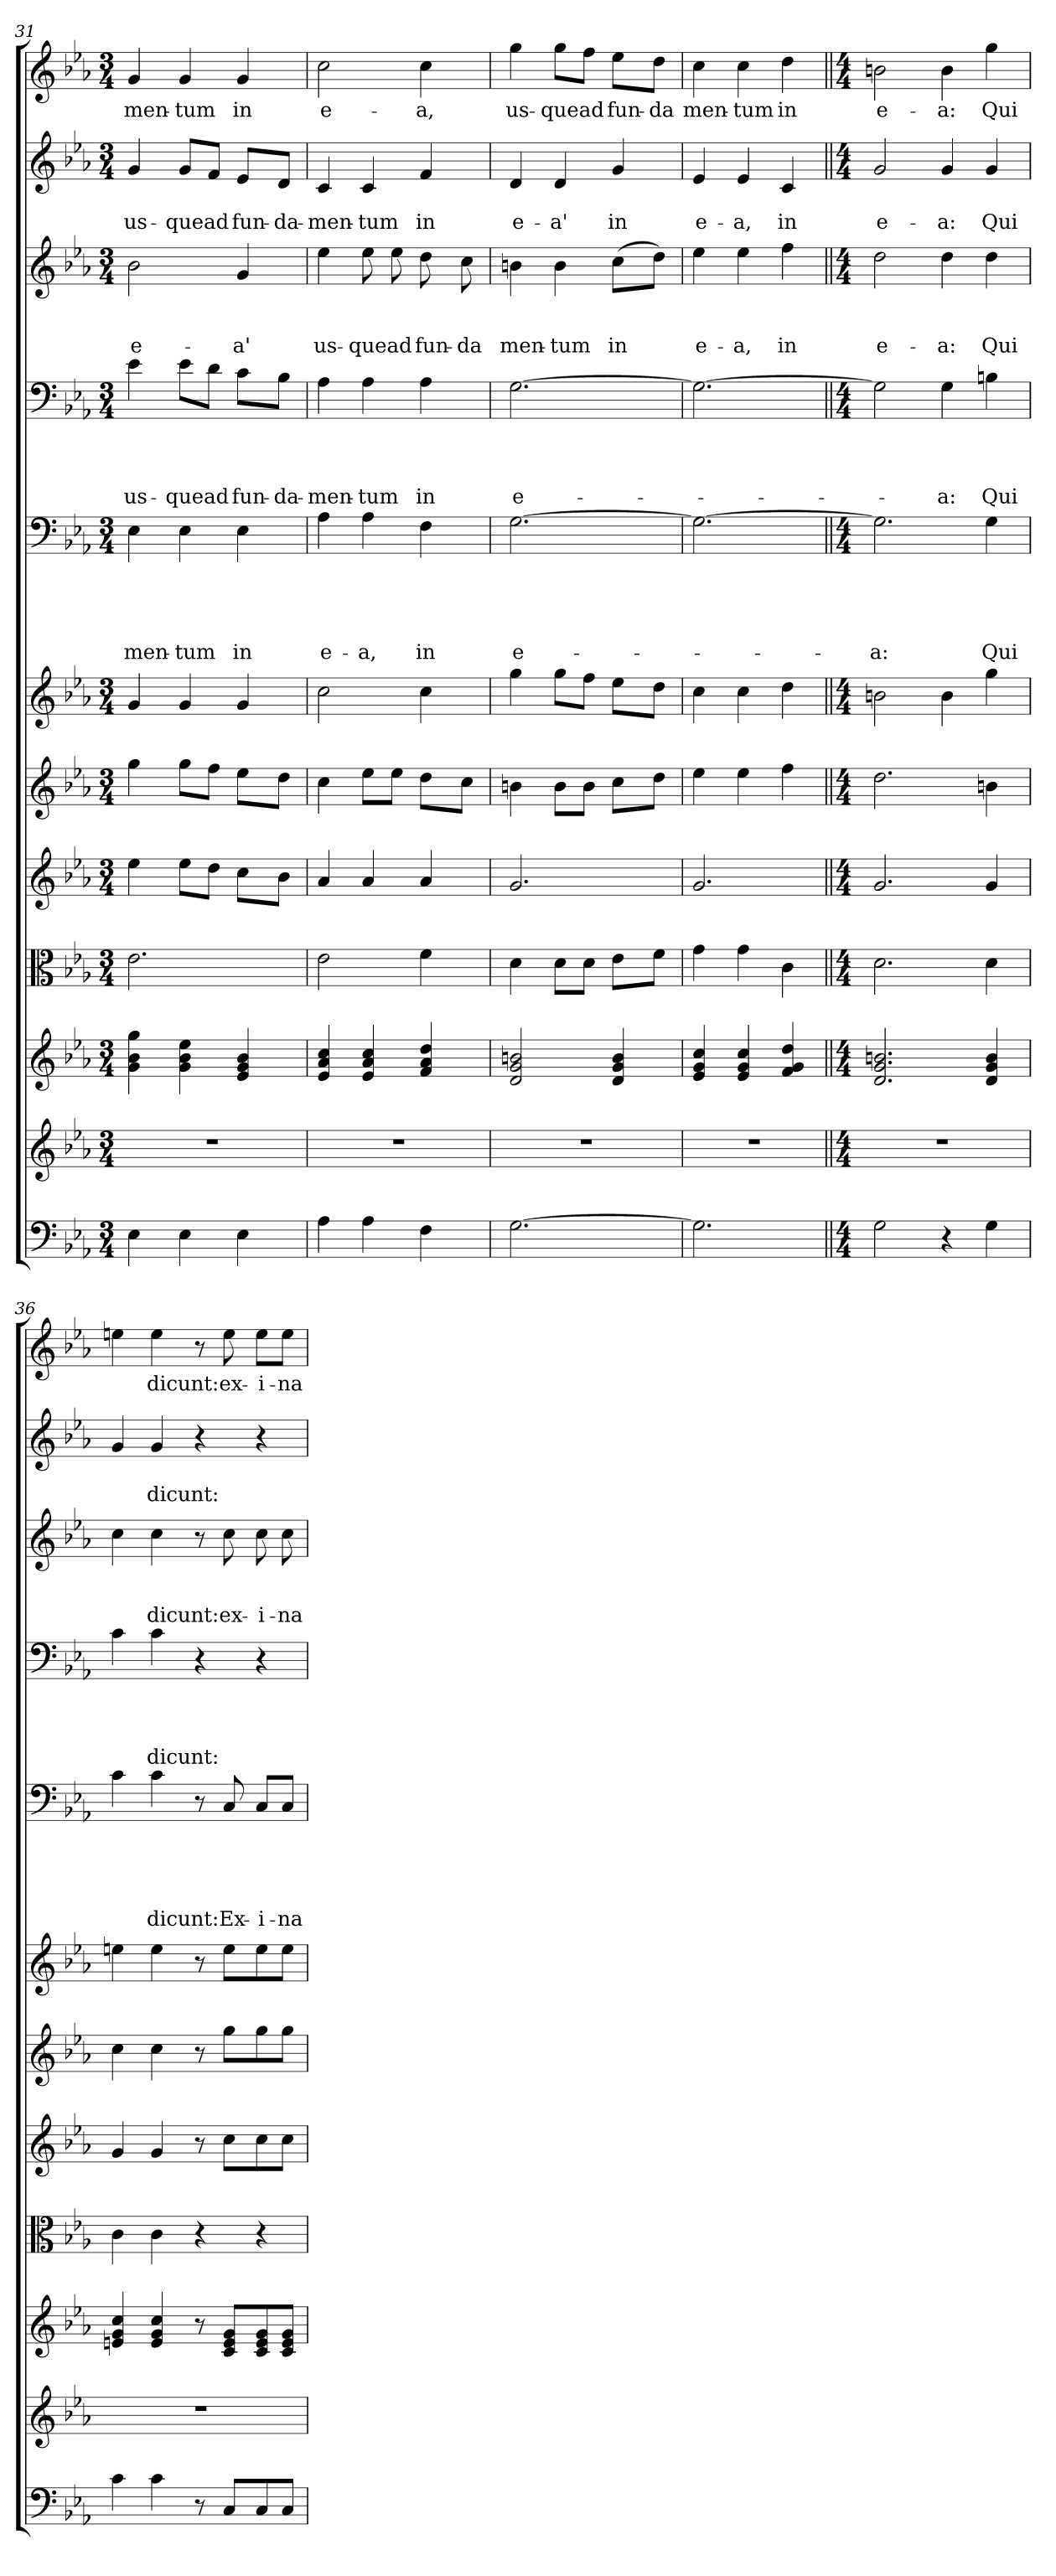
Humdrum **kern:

**kern	**kern	**kern	**kern	**kern	**kern	**kern	**kern	**text	**text	**text	**text	**text	**kern	**text	**text	**text	**text	**kern	**text	**text	**text	**kern	**text	**text	**kern	**text
*part11	*part10	*part10	*part9	*part8	*part7	*part6	*part5	*part5	*part5	*part5	*part5	*part5	*part4	*part4	*part4	*part4	*part4	*part3	*part3	*part3	*part3	*part2	*part2	*part2	*part1	*part1
*staff12	*staff11	*staff10	*staff9	*staff8	*staff7	*staff6	*staff5	*staff5	*staff5	*staff5	*staff5	*staff5	*staff4	*staff4	*staff4	*staff4	*staff4	*staff3	*staff3	*staff3	*staff3	*staff2	*staff2	*staff2	*staff1	*staff1
!!LO:PB:g=z
*clefF4	*clefG2	*clefG2	*clefC3	*clefG2	*clefG2	*clefG2	*clefF4	*	*	*	*	*	*clefF4	*	*	*	*	*clefG2	*	*	*	*clefG2	*	*	*clefG2	*
*	*	*	*	*	*	*	*	*	*	*	*	*	*	*	*	*	*	*ITrd7c12	*	*	*	*	*	*	*	*
*k[b-e-a-]	*k[b-e-a-]	*k[b-e-a-]	*k[b-e-a-]	*k[b-e-a-]	*k[b-e-a-]	*k[b-e-a-]	*k[b-e-a-]	*	*	*	*	*	*k[b-e-a-]	*	*	*	*	*k[b-e-a-]	*	*	*	*k[b-e-a-]	*	*	*k[b-e-a-]	*
*E-:	*E-:	*E-:	*E-:	*E-:	*E-:	*E-:	*E-:	*	*	*	*	*	*E-:	*	*	*	*	*E-:	*	*	*	*E-:	*	*	*E-:	*
*M3/4	*M3/4	*M3/4	*M3/4	*M3/4	*M3/4	*M3/4	*M3/4	*	*	*	*	*	*M3/4	*	*	*	*	*M3/4	*	*	*	*M3/4	*	*	*M3/4	*
=31	=31	=31	=31	=31	=31	=31	=31	=31	=31	=31	=31	=31	=31	=31	=31	=31	=31	=31	=31	=31	=31	=31	=31	=31	=31	=31
!	!	!	!	!	!	!	!	!	!	!	!	!LO:LY:b	!	!	!	!	!LO:LY:b	!	!	!	!LO:LY:b	!	!	!LO:LY:b	!	!LO:LY:b
4E-\	2.r	4g\ 4b-\ 4gg\	2.e-\	4ee-\	4gg\	4g/	4E-\	.	.	.	.	men-	4e-\	.	.	.	us-	2B-\	.	.	e-	4g/	.	us-	4g/	men-
!	!	!	!	!	!	!	!	!	!	!	!	!LO:LY:b	!	!	!	!	!LO:LY:b	!	!	!	!	!	!	!LO:LY:b	!	!LO:LY:b
4E-\	.	4g\ 4b-\ 4ee-\	.	8ee-\L	8gg\L	4g/	4E-\	.	.	.	.	-tum	8e-\L	.	.	.	-que	.	.	.	.	8g/L	.	-que	4g/	-tum
!	!	!	!	!	!	!	!	!	!	!	!	!	!	!	!	!	!LO:LY:b	!	!	!	!	!	!	!LO:LY:b	!	!
.	.	.	.	8dd\J	8ff\J	.	.	.	.	.	.	.	8d\J	.	.	.	ad	.	.	.	.	8f/J	.	ad	.	.
!	!	!	!	!	!	!	!	!	!	!	!	!LO:LY:b	!	!	!	!	!LO:LY:b	!	!	!	!LO:LY:b	!	!	!LO:LY:b	!	!LO:LY:b
4E-\	.	4e-/ 4g/ 4b-/	.	8cc\L	8ee-\L	4g/	4E-\	.	.	.	.	in	8c\L	.	.	.	fun-	4G/	.	.	-a'	8e-/L	.	fun-	4g/	in
!	!	!	!	!	!	!	!	!	!	!	!	!	!	!	!	!	!LO:LY:b	!	!	!	!	!	!	!LO:LY:b	!	!
.	.	.	.	8b-\J	8dd\J	.	.	.	.	.	.	.	8B-\J	.	.	.	-da-	.	.	.	.	8d/J	.	-da-	.	.
=32	=32	=32	=32	=32	=32	=32	=32	=32	=32	=32	=32	=32	=32	=32	=32	=32	=32	=32	=32	=32	=32	=32	=32	=32	=32	=32
!	!	!	!	!	!	!	!	!	!	!	!	!LO:LY:b	!	!	!	!	!LO:LY:b	!	!	!	!LO:LY:b	!	!	!LO:LY:b	!	!LO:LY:b
4A-\	2.r	4e-/ 4a-/ 4cc/	2e-\	4a-/	4cc\	2cc\	4A-\	.	.	.	.	e-	4A-\	.	.	.	-men-	4e-\	.	.	us-	4c/	.	-men-	2cc\	e-
!	!	!	!	!	!	!	!	!	!	!	!	!LO:LY:b	!	!	!	!	!LO:LY:b	!	!	!	!LO:LY:b	!	!	!LO:LY:b	!	!
4A-\	.	4e-/ 4a-/ 4cc/	.	4a-/	8ee-\L	.	4A-\	.	.	.	.	-a,	4A-\	.	.	.	-tum	8e-\	.	.	-que	4c/	.	-tum	.	.
!	!	!	!	!	!	!	!	!	!	!	!	!	!	!	!	!	!	!	!	!	!LO:LY:b	!	!	!	!	!
.	.	.	.	.	8ee-\J	.	.	.	.	.	.	.	.	.	.	.	.	8e-\	.	.	ad	.	.	.	.	.
!	!	!	!	!	!	!	!	!	!	!	!	!LO:LY:b	!	!	!	!	!LO:LY:b	!	!	!	!LO:LY:b	!	!	!LO:LY:b	!	!LO:LY:b
4F\	.	4f/ 4a-/ 4dd/	4f\	4a-/	8dd\L	4cc\	4F\	.	.	.	.	in	4A-\	.	.	.	in	8d\	.	.	fun-	4f/	.	in	4cc\	-a,
!	!	!	!	!	!	!	!	!	!	!	!	!	!	!	!	!	!	!	!	!	!LO:LY:b	!	!	!	!	!
.	.	.	.	.	8cc\J	.	.	.	.	.	.	.	.	.	.	.	.	8c\	.	.	-da	.	.	.	.	.
=33	=33	=33	=33	=33	=33	=33	=33	=33	=33	=33	=33	=33	=33	=33	=33	=33	=33	=33	=33	=33	=33	=33	=33	=33	=33	=33
!	!	!	!	!	!	!	!	!	!	!	!	!LO:LY:b	!	!	!	!	!LO:LY:b	!	!	!	!LO:LY:b	!	!	!LO:LY:b	!	!LO:LY:b
[<2.G\	2.r	2d/ 2g/ 2bn/	4d\	2.g/	4bn\	4gg\	[>2.G\	.	.	.	.	e-	[>2.G\	.	.	.	e-	4Bn\	.	.	men-	4d/	.	e-	4gg\	us-
!	!	!	!	!	!	!	!	!	!	!	!	!	!	!	!	!	!	!	!	!	!LO:LY:b	!	!	!LO:LY:b	!	!LO:LY:b
.	.	.	8d\L	.	8b\L	8gg\L	.	.	.	.	.	.	.	.	.	.	.	4B\	.	.	-tum	4d/	.	-a'	8gg\L	-que
!	!	!	!	!	!	!	!	!	!	!	!	!	!	!	!	!	!	!	!	!	!	!	!	!	!	!LO:LY:b
.	.	.	8d\J	.	8b\J	8ff\J	.	.	.	.	.	.	.	.	.	.	.	.	.	.	.	.	.	.	8ff\J	ad
!	!	!	!	!	!	!	!	!	!	!	!	!	!	!	!	!	!	!	!	!	!LO:LY:b	!	!	!LO:LY:b	!	!LO:LY:b
.	.	4d/ 4g/ 4b/	8e-\L	.	8cc\L	8ee-\L	.	.	.	.	.	.	.	.	.	.	.	(>8c\L	.	.	in	4g/	.	in	8ee-\L	fun-
!	!	!	!	!	!	!	!	!	!	!	!	!	!	!	!	!	!	!	!	!	!	!	!	!	!	!LO:LY:b
.	.	.	8f\J	.	8dd\J	8dd\J	.	.	.	.	.	.	.	.	.	.	.	8d\J)	.	.	.	.	.	.	8dd\J	-da
=34	=34	=34	=34	=34	=34	=34	=34	=34	=34	=34	=34	=34	=34	=34	=34	=34	=34	=34	=34	=34	=34	=34	=34	=34	=34	=34
!	!	!	!	!	!	!	!	!	!	!	!	!	!	!	!	!	!	!	!	!	!LO:LY:b	!	!	!LO:LY:b	!	!LO:LY:b
2.G\]	2.r	4e-/ 4g/ 4cc/	4g\	2.g/	4ee-\	4cc\	2.G\_	.	.	.	.	.	2.G\_	.	.	.	.	4e-\	.	.	e-	4e-/	.	e-	4cc\	men-
!	!	!	!	!	!	!	!	!	!	!	!	!	!	!	!	!	!	!	!	!	!LO:LY:b	!	!	!LO:LY:b	!	!LO:LY:b
.	.	4e-/ 4g/ 4cc/	4g\	.	4ee-\	4cc\	.	.	.	.	.	.	.	.	.	.	.	4e-\	.	.	-a,	4e-/	.	-a,	4cc\	-tum
!	!	!	!	!	!	!	!	!	!	!	!	!	!	!	!	!	!	!	!	!	!LO:LY:b	!	!	!LO:LY:b	!	!LO:LY:b
.	.	4f/ 4g/ 4dd/	4c\	.	4ff\	4dd\	.	.	.	.	.	.	.	.	.	.	.	4f\	.	.	in	4c/	.	in	4dd\	in
=35||	=35||	=35||	=35||	=35||	=35||	=35||	=35||	=35||	=35||	=35||	=35||	=35||	=35||	=35||	=35||	=35||	=35||	=35||	=35||	=35||	=35||	=35||	=35||	=35||	=35||	=35||
*M4/4	*M4/4	*M4/4	*M4/4	*M4/4	*M4/4	*M4/4	*M4/4	*	*	*	*	*	*M4/4	*	*	*	*	*M4/4	*	*	*	*M4/4	*	*	*M4/4	*
!	!	!	!	!	!	!	!	!	!	!	!	!LO:LY:b	!	!	!	!	!	!	!	!	!LO:LY:b	!	!	!LO:LY:b	!	!LO:LY:b
2G\	1r	2.d/ 2.g/ 2.bn/	2.d\	2.g/	2.dd\	2bn\	2.G\]	.	.	.	.	-a:	2G\]	.	.	.	.	2d\	.	.	e-	2g/	.	e-	2bn\	e-
!	!	!	!	!	!	!	!	!	!	!	!	!	!	!	!	!	!LO:LY:b	!	!	!	!LO:LY:b	!	!	!LO:LY:b	!	!LO:LY:b
4r	.	.	.	.	.	4b\	.	.	.	.	.	.	4G\	.	.	.	-a:	4d\	.	.	-a:	4g/	.	-a:	4b\	-a:
!	!	!	!	!	!	!	!	!	!	!	!	!LO:LY:b	!	!	!	!	!LO:LY:b	!	!	!	!LO:LY:b	!	!	!LO:LY:b	!	!LO:LY:b
4G\	.	4d/ 4g/ 4b/	4d\	4g/	4bn\	4gg\	4G\	.	.	.	.	Qui	4Bn\	.	.	.	Qui	4d\	.	.	Qui	4g/	.	Qui	4gg\	Qui
!!LO:PB:g=z
=36	=36	=36	=36	=36	=36	=36	=36	=36	=36	=36	=36	=36	=36	=36	=36	=36	=36	=36	=36	=36	=36	=36	=36	=36	=36	=36
4c\	1r	4en/ 4g/ 4cc/	4c\	4g/	4cc\	4een\	4c\	.	.	.	.	.	4c\	.	.	.	.	4c\	.	.	.	4g/	.	.	4een\	.
!	!	!	!	!	!	!	!	!	!	!	!	!LO:LY:b	!	!	!	!	!LO:LY:b	!	!	!	!LO:LY:b	!	!	!LO:LY:b	!	!LO:LY:b
4c\	.	4e/ 4g/ 4cc/	4c\	4g/	4cc\	4ee\	4c\	.	.	.	.	di­cunt:	4c\	.	.	.	di­cunt:	4c\	.	.	di­cunt:	4g/	.	di­cunt:	4ee\	di­cunt:
8r	.	8r	4r	8r	8r	8r	8r	.	.	.	.	.	4r	.	.	.	.	8r	.	.	.	4r	.	.	8r	.
!	!	!	!	!	!	!	!	!	!	!	!	!LO:LY:b	!	!	!	!	!	!	!	!	!LO:LY:b	!	!	!	!	!LO:LY:b
8C/L	.	8c/ 8e/ 8g/L	.	8cc\L	8gg\L	8ee\L	8C/	.	.	.	.	Ex-	.	.	.	.	.	8c\	.	.	ex-	.	.	.	8ee\	ex-
!	!	!	!	!	!	!	!	!	!	!	!	!LO:LY:b	!	!	!	!	!	!	!	!	!LO:LY:b	!	!	!	!	!LO:LY:b
8C/	.	8c/ 8e/ 8g/	4r	8cc\	8gg\	8ee\	8C/L	.	.	.	.	-i-	4r	.	.	.	.	8c\	.	.	-i-	4r	.	.	8ee\L	-i-
!	!	!	!	!	!	!	!	!	!	!	!	!LO:LY:b	!	!	!	!	!	!	!	!	!LO:LY:b	!	!	!	!	!LO:LY:b
8C/J	.	8c/ 8e/ 8g/J	.	8cc\J	8gg\J	8ee\J	8C/J	.	.	.	.	-na-	.	.	.	.	.	8c\	.	.	-na-	.	.	.	8ee\J	-na-
=	=	=	=	=	=	=	=	=	=	=	=	=	=	=	=	=	=	=	=	=	=	=	=	=	=	=
*-	*-	*-	*-	*-	*-	*-	*-	*-	*-	*-	*-	*-	*-	*-	*-	*-	*-	*-	*-	*-	*-	*-	*-	*-	*-	*-
